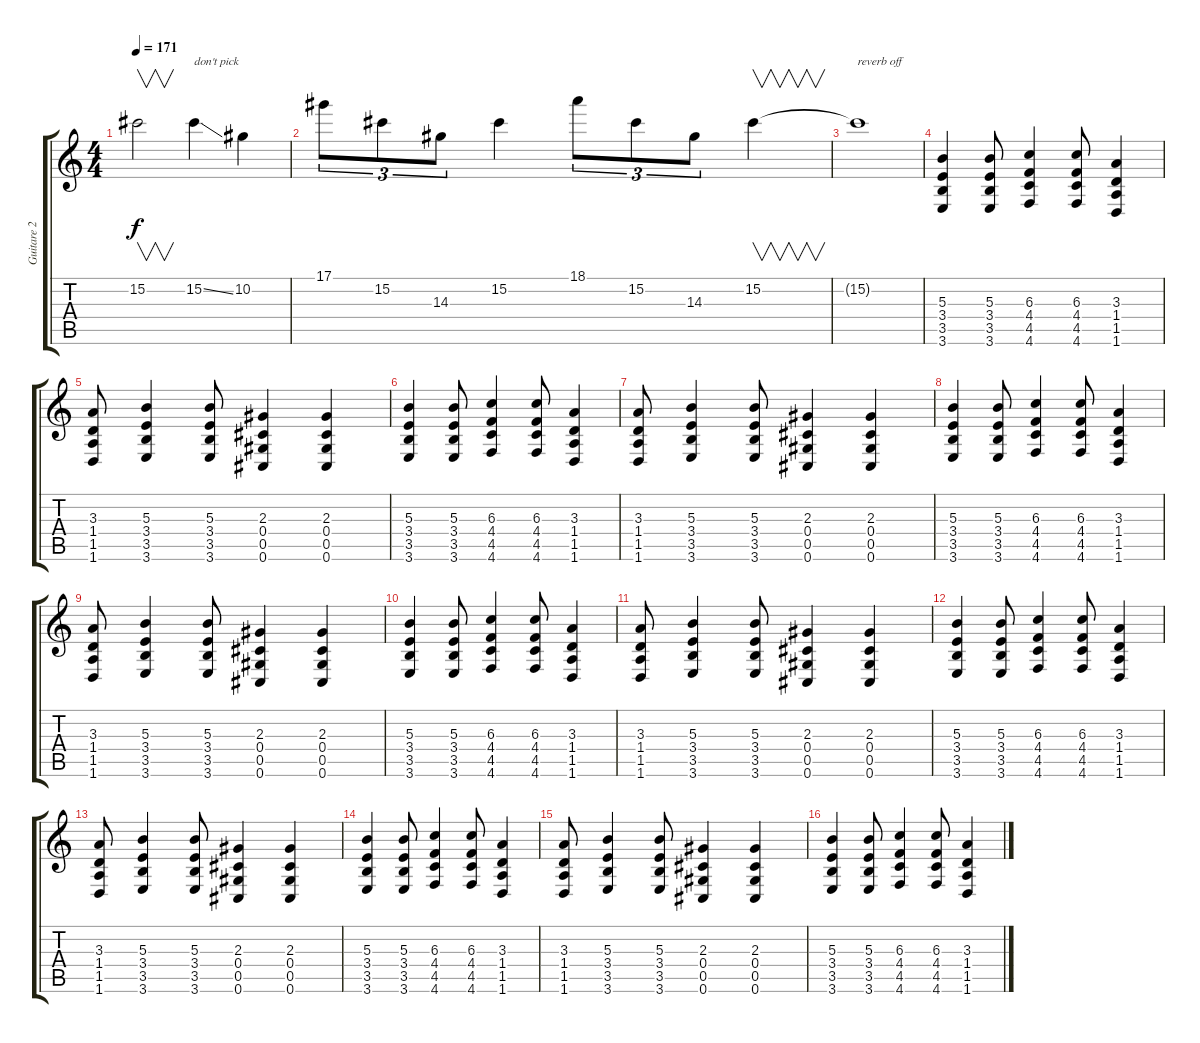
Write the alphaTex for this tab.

\track ("Guitare 2" "Guitare 2") {instrument distortionguitar}
\staff {score tabs}
\tuning (Eb4 Bb3 Gb3 Db3 Ab2 Db2) {hide}
\ts (4 4)
\tempo 171
\clef g2
\ks c
15.2.2{v dy f} 15.2{ss}.4{txt "don't pick"} 10.2.4 |
17.1.8{tu (3 2)} 15.2.8{tu (3 2)} 14.3.8{tu (3 2)} 15.2.4 18.1.8{tu (3 2)} 15.2.8{tu (3 2)} 14.3.8{tu (3 2)} 15.2.4{v} |
15.2{t}.1{txt "reverb off"} |
(5.3 3.4 3.5 3.6).4 (5.3 3.4 3.5 3.6).8 (6.3 4.4 4.5 4.6).4 (6.3 4.4 4.5 4.6).8 (3.3 1.4 1.5 1.6).4 |
(3.3 1.4 1.5 1.6).8 (5.3 3.4 3.5 3.6).4 (5.3 3.4 3.5 3.6).8 (2.3 0.4 0.5 0.6).4 (2.3 0.4 0.5 0.6).4 |
(5.3 3.4 3.5 3.6).4 (5.3 3.4 3.5 3.6).8 (6.3 4.4 4.5 4.6).4 (6.3 4.4 4.5 4.6).8 (3.3 1.4 1.5 1.6).4 |
(3.3 1.4 1.5 1.6).8 (5.3 3.4 3.5 3.6).4 (5.3 3.4 3.5 3.6).8 (2.3 0.4 0.5 0.6).4 (2.3 0.4 0.5 0.6).4 |
(5.3 3.4 3.5 3.6).4 (5.3 3.4 3.5 3.6).8 (6.3 4.4 4.5 4.6).4 (6.3 4.4 4.5 4.6).8 (3.3 1.4 1.5 1.6).4 |
(3.3 1.4 1.5 1.6).8 (5.3 3.4 3.5 3.6).4 (5.3 3.4 3.5 3.6).8 (2.3 0.4 0.5 0.6).4 (2.3 0.4 0.5 0.6).4 |
(5.3 3.4 3.5 3.6).4 (5.3 3.4 3.5 3.6).8 (6.3 4.4 4.5 4.6).4 (6.3 4.4 4.5 4.6).8 (3.3 1.4 1.5 1.6).4 |
(3.3 1.4 1.5 1.6).8 (5.3 3.4 3.5 3.6).4 (5.3 3.4 3.5 3.6).8 (2.3 0.4 0.5 0.6).4 (2.3 0.4 0.5 0.6).4 |
(5.3 3.4 3.5 3.6).4 (5.3 3.4 3.5 3.6).8 (6.3 4.4 4.5 4.6).4 (6.3 4.4 4.5 4.6).8 (3.3 1.4 1.5 1.6).4 |
(3.3 1.4 1.5 1.6).8 (5.3 3.4 3.5 3.6).4 (5.3 3.4 3.5 3.6).8 (2.3 0.4 0.5 0.6).4 (2.3 0.4 0.5 0.6).4 |
(5.3 3.4 3.5 3.6).4 (5.3 3.4 3.5 3.6).8 (6.3 4.4 4.5 4.6).4 (6.3 4.4 4.5 4.6).8 (3.3 1.4 1.5 1.6).4 |
(3.3 1.4 1.5 1.6).8 (5.3 3.4 3.5 3.6).4 (5.3 3.4 3.5 3.6).8 (2.3 0.4 0.5 0.6).4 (2.3 0.4 0.5 0.6).4 |
(5.3 3.4 3.5 3.6).4 (5.3 3.4 3.5 3.6).8 (6.3 4.4 4.5 4.6).4 (6.3 4.4 4.5 4.6).8 (3.3 1.4 1.5 1.6).4
